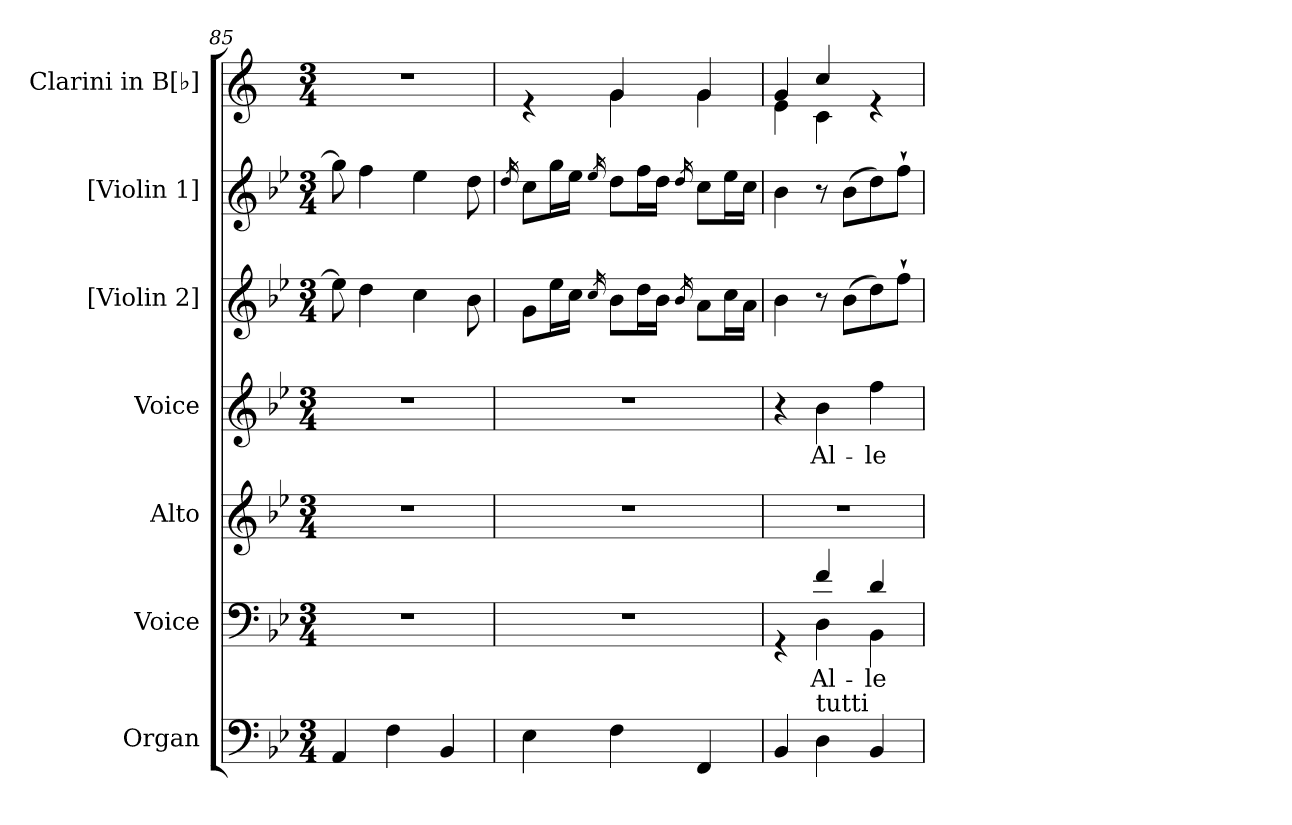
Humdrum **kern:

**kern	**kern	**text	**kern	**kern	**text	**kern	**kern	**kern
*part7	*part6	*part6	*part5	*part4	*part4	*part3	*part2	*part1
*staff7	*staff6	*staff6	*staff5	*staff4	*staff4	*staff3	*staff2	*staff1
*I"Organ	*I"Voice	*	*I"Alto	*I"Voice	*	*I"[Violin 2]	*I"[Violin 1]	*I"Clarini in B[♭]
*	*	*	*I'A	*	*	*I'Vln	*I'Vln	*
*clefF4	*clefF4	*	*clefG2	*clefG2	*	*clefG2	*clefG2	*clefG2
*	*	*	*	*	*	*	*	*ITrd1c2
*k[b-e-]	*k[b-e-]	*	*k[b-e-]	*k[b-e-]	*	*k[b-e-]	*k[b-e-]	*k[b-e-]
*M3/4	*M3/4	*	*M3/4	*M3/4	*	*M3/4	*M3/4	*M3/4
=85	=85	=85	=85	=85	=85	=85	=85	=85
4AA/	2.r	.	2.r	2.r	.	8ee-\]	8gg\]	2.r
.	.	.	.	.	.	4dd\	4ff\	.
4F\	.	.	.	.	.	.	.	.
.	.	.	.	.	.	4cc\	4ee-\	.
4BB-/	.	.	.	.	.	.	.	.
.	.	.	.	.	.	8b-\	8dd\	.
=86	=86	=86	=86	=86	=86	=86	=86	=86
.	.	.	.	.	.	.	16qdd/	.
*	*	*	*	*	*	*	*	*^
4E-\	2.r	.	2.r	2.r	.	8g\L	8cc\L	4re	4ryy
.	.	.	.	.	.	16ee-\L	16gg\L	.	.
.	.	.	.	.	.	16cc\JJ	16ee-\JJ	.	.
.	.	.	.	.	.	16qcc/	16qee-/	.	.
4F\	.	.	.	.	.	8b-\L	8dd\L	4f/	4f\
.	.	.	.	.	.	16dd\L	16ff\L	.	.
.	.	.	.	.	.	16b-\JJ	16dd\JJ	.	.
.	.	.	.	.	.	16qb-/	16qdd/	.	.
4FF/	.	.	.	.	.	8a\L	8cc\L	4f/	4f\
.	.	.	.	.	.	16cc\L	16ee-\L	.	.
.	.	.	.	.	.	16a\JJ	16cc\JJ	.	.
=87	=87	=87	=87	=87	=87	=87	=87	=87	=87
*	*^	*	*	*	*	*	*	*	*
4BB-/	4rGG	4ryy	.	2.r	4r	.	4b-\	4b-\	4f/	4d\
!LO:TX:a:t=tutti	!	!	!	!	!	!	!	!	!	!
!	!	!	!LO:LY:b	!	!	!LO:LY:b	!	!	!	!
4D\	4f/	4D\	Al-	.	4b-\	Al-	8r	8r	4b-/	4B-\
.	.	.	.	.	.	.	(8b-\L	(8b-\L	.	.
!	!	!	!LO:LY:b	!	!	!LO:LY:b	!	!	!	!
4BB-/	4d/	4BB-\	-le-	.	4ff\	-le-	8dd\)	8dd\)	4re	4ryy
.	.	.	.	.	.	.	8ff`\J	8ff`\J	.	.
*	*v	*v	*	*	*	*	*	*	*v	*v
=	=	=	=	=	=	=	=	=
*-	*-	*-	*-	*-	*-	*-	*-	*-
